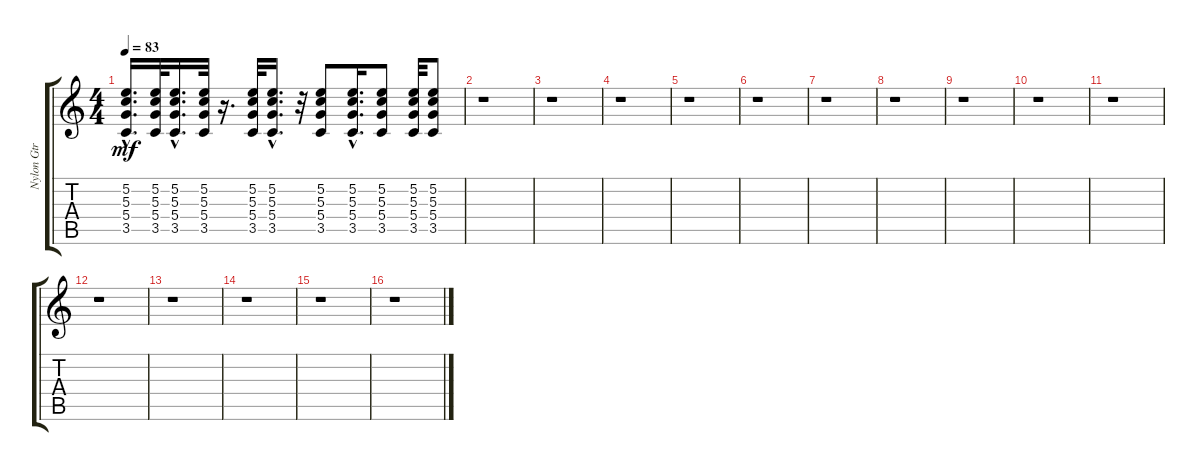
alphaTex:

\track ("Nylon Gtr" "Nylon Gtr") {instrument acousticguitarnylon}
\staff {score tabs}
\tuning (E4 B3 G3 D3 A2 E2) {hide}
\ts (4 4)
\tempo 83
\clef g2
\ks c
(5.2{hac} 5.3{hac} 5.4{hac} 3.5{hac}).16{d dy mf} (5.2 5.3 5.4 3.5).32 (5.2{hac} 5.3{hac} 5.4{hac} 3.5{hac}).16{d} (5.2 5.3 5.4 3.5).32 r.16{d} (5.2 5.3 5.4 3.5).32 (5.2{hac} 5.3{hac} 5.4{hac} 3.5{hac}).16{d} r.32 (5.2 5.3 5.4 3.5).8 (5.2{hac} 5.3{hac} 5.4{hac} 3.5{hac}).16{d} (5.2 5.3 5.4 3.5).8 (5.2 5.3 5.4 3.5).32 (5.2 5.3 5.4 3.5).8 |
r.1 |
r.1 |
r.1 |
r.1 |
r.1 |
r.1 |
r.1 |
r.1 |
r.1 |
r.1 |
r.1 |
r.1 |
r.1 |
r.1 |
r.1
